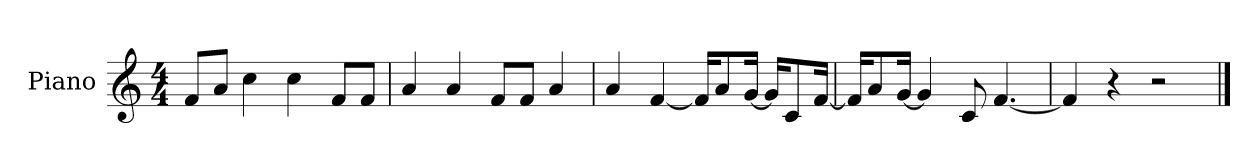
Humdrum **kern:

**kern
*part1
*staff1
*I"Piano
*I'P-no
*clefG2
*k[]
*M4/4
*MM90
=1
8f/L
8a/J
4cc\
4cc\
8f/L
8f/J
=2
4a/
4a/
8f/L
8f/J
4a/
=3
4a/
[4f/
16f/KL]
8a/
[16g/Jk
16g/KL]
8c/
[16f/Jk
=4
16f/KL]
8a/
[16g/Jk
4g/]
8c/
[4.f/
=5
4f/]
4r
2r
==
*-
